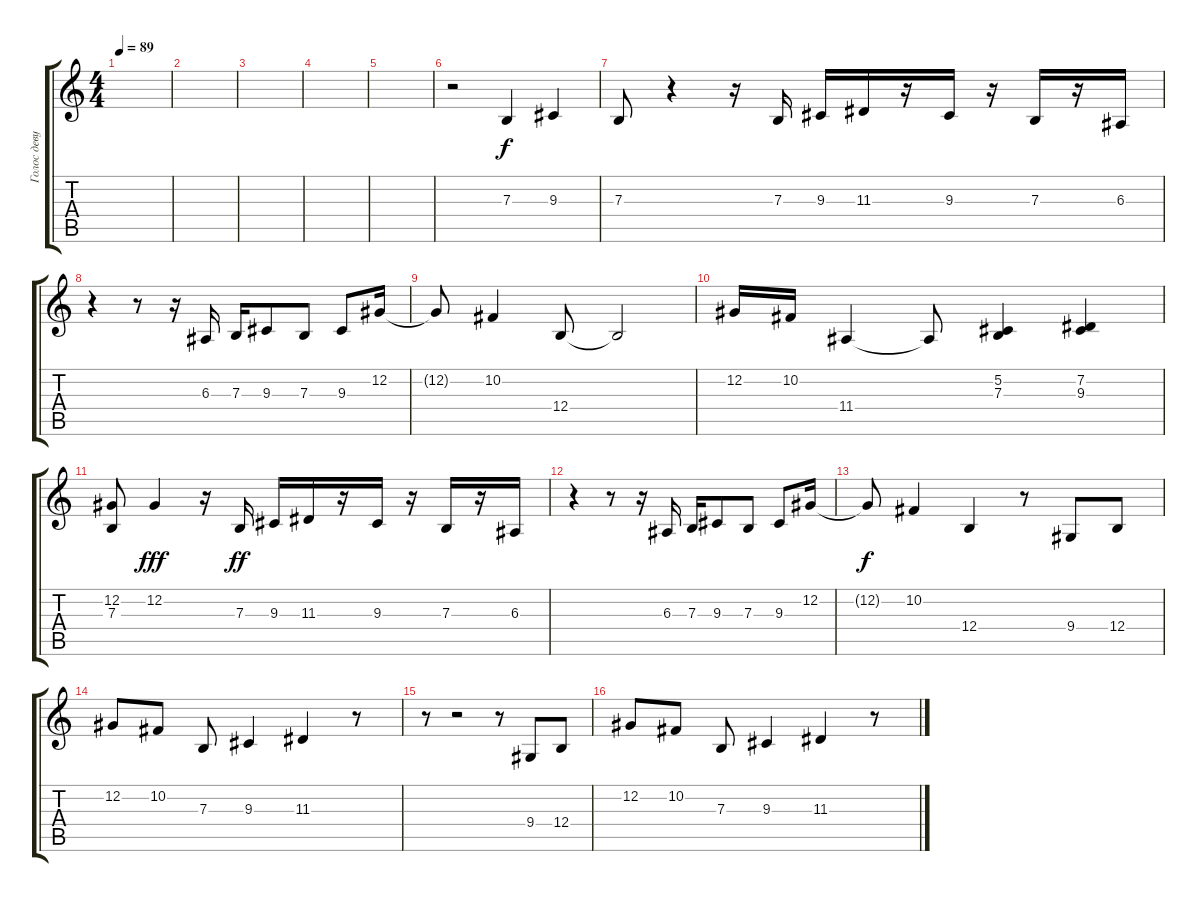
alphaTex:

\track ("Голос девушки" "Голос деву") {instrument pad8sweep}
\staff {score tabs}
\tuning (Db4 Ab3 E3 B2 Gb2 B1) {hide}
\ts (4 4)
\tempo 89
\clef g2
\ks c
|
|
|
|
|
r.2 7.3.4 9.3.4 |
7.3.8 r.4 r.16 7.3.16 9.3.16 11.3.16 r.16 9.3.16 r.16 7.3.16 r.16 6.3.16 |
r.4 r.8 r.16 6.3.16 7.3.16 9.3.8 7.3.8 9.3.8 12.2.16 |
12.2{t}.8 10.2.4 12.4.8 12.4{t}.2 |
12.2.16 10.2.16 11.4.4 11.4{t}.8 (5.2 7.3).4 (7.2 9.3).4 |
(12.2 7.3).8 12.2.4{dy fff} r.16 7.3.16{dy ff} 9.3.16 11.3.16 r.16 9.3.16 r.16 7.3.16 r.16 6.3.16 |
r.4 r.8 r.16 6.3.16 7.3.16 9.3.8 7.3.8 9.3.8 12.2.16 |
12.2{t}.8{dy f} 10.2.4 12.4.4 r.8 9.4.8 12.4.8 |
12.2.8 10.2.8 7.3.8 9.3.4 11.3.4 r.8 |
r.8 r.2 r.8 9.4.8 12.4.8 |
12.2.8 10.2.8 7.3.8 9.3.4 11.3.4 r.8
